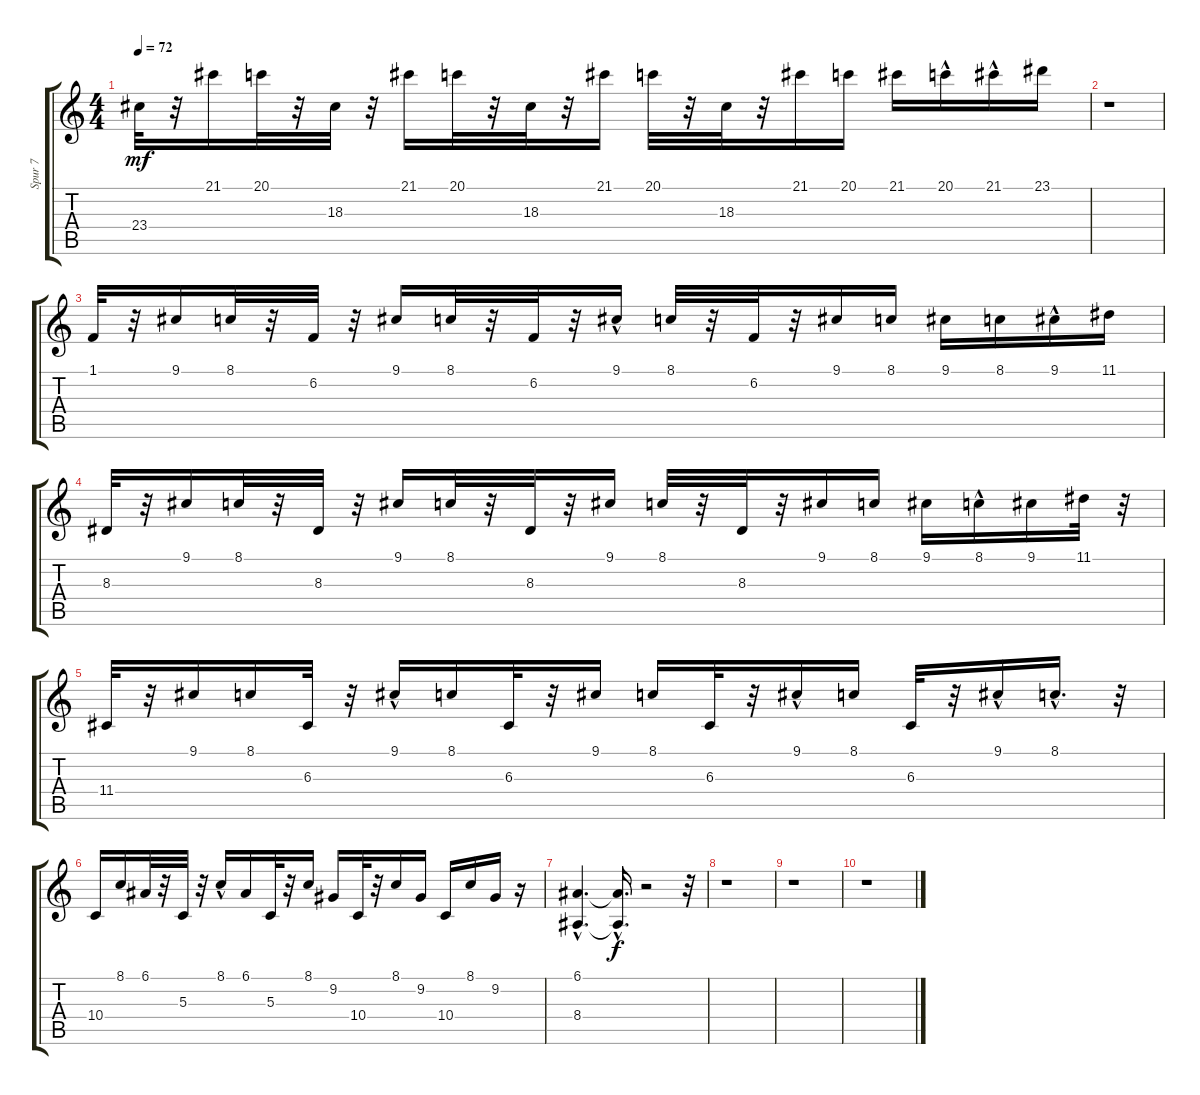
\track ("Spur 7" "Spur 7") {instrument stringensemble1}
\staff {score tabs}
\tuning (E4 B3 G3 D3 A2 E2) {hide}
\ts (4 4)
\tempo 72
\clef g2
\ks c
23.4.32{dy mf} r.32 21.1.16 20.1.32 r.32 18.3.32 r.32 21.1.16 20.1.32 r.32 18.3.32 r.32 21.1.16 20.1.32 r.32 18.3.32 r.32 21.1.16 20.1.16 21.1.16 20.1{hac}.16 21.1{hac}.16 23.1.16 |
r.1 |
1.1.32{instrument stringensemble1} r.32 9.1.16 8.1.32 r.32 6.2.32 r.32 9.1.16 8.1.32 r.32 6.2.32 r.32 9.1{hac}.16 8.1.32 r.32 6.2.32 r.32 9.1.16 8.1.16 9.1.16 8.1.16 9.1{hac}.16 11.1.16 |
8.3.32 r.32 9.1.16 8.1.32 r.32 8.3.32 r.32 9.1.16 8.1.32 r.32 8.3.32 r.32 9.1.16 8.1.32 r.32 8.3.32 r.32 9.1.16 8.1.16 9.1.16 8.1{hac}.16 9.1.16 11.1.32 r.32 |
11.4.32 r.32 9.1.16 8.1.16 6.3.32 r.32 9.1{hac}.16 8.1.16 6.3.32 r.32 9.1.16 8.1.16 6.3.32 r.32 9.1{hac}.16 8.1.16 6.3.32 r.32 9.1{hac}.16 8.1{hac}.16{d} r.32 |
10.4.16 8.1.16 6.1.32 r.32 5.3.32 r.32 8.1{hac}.16 6.1.16 5.3.32 r.32 8.1.16 9.2.16 10.4.32 r.32 8.1.16 9.2.16 10.4.16 8.1.16 9.2.16 r.16 |
(6.1{hac} 8.4{hac}).4{d} (6.1{hac t} 8.4{t}).16{d dy f} r.2 r.32 |
r.1 |
r.1 |
r.1
